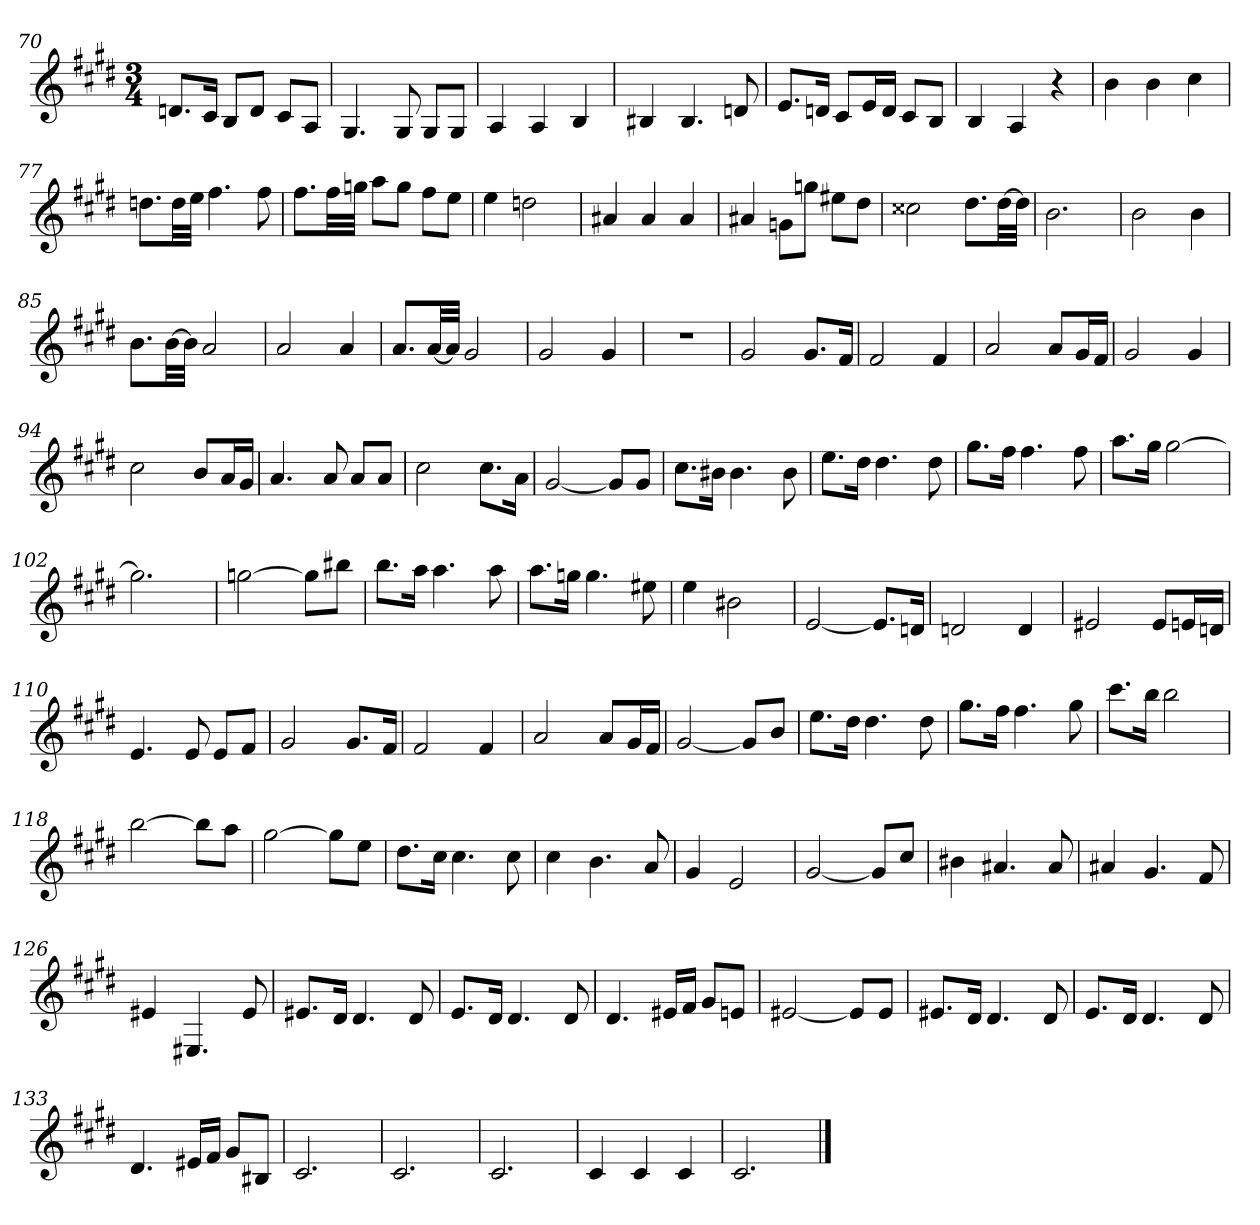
**kern
*part1
*staff1
*clefG2
*k[f#c#g#d#]
*E:
*M3/4
=70
8.dn/L
16c#/Jk
8B/L
8d/J
8c#/L
8A/J
=71
4.G#
8G#
8G#/L
8G#/J
=72
4A
4A
4B
=73
4B#X
4.B#
8dn
=74
8.e/L
16dn/Jk
8c#/L
16e/L
16d/JJ
8c#/L
8B/J
=75
4B
4A
4r
=76
4b
4b
4cc#
=77
8.ddn\L
32dd\LL
32ee\JJJ
4.ff#
8ff#
=78
8.ff#\L
32ff#\LL
32ggn\JJJ
8aa\L
8gg\J
8ff#\L
8ee\J
=79
4ee
2ddn
=80
4a#X
4a#
4a#
=81
4a#X
8gn\L
8ggn\J
8ee#X\L
8dd#\J
=82
2cc##X
8.dd#\L
[32dd#\LL
32dd#\JJJ]
=83
2.b
=84
2b
4b
=85
8.b\L
[32b\LL
32b\JJJ]
2a
=86
2a
4a
=87
8.a/L
[32a/LL
32a/JJJ]
2g#
=88
2g#
4g#
=89
2.r
=90
2g#
8.g#/L
16f#/Jk
=91
2f#
4f#
=92
2a
8a/L
16g#/L
16f#/JJ
=93
2g#
4g#
=94
2cc#
8b/L
16a/L
16g#/JJ
=95
4.a
8a
8a/L
8a/J
=96
2cc#
8.cc#\L
16a\Jk
=97
[2g#
8g#/L]
8g#/J
=98
8.cc#\L
16b#X\Jk
4.b#
8b#
=99
8.ee\L
16dd#\Jk
4.dd#
8dd#
=100
8.gg#\L
16ff#\Jk
4.ff#
8ff#
=101
8.aa\L
16gg#\Jk
[2gg#
=102
2.gg#]
=103
[2ggn
8gg\L]
8bb#X\J
=104
8.bb\L
16aa\Jk
4.aa
8aa
=105
8.aa\L
16ggn\Jk
4.gg
8ee#X
=106
4ee
2b#X
=107
[2e
8.e/L]
16dn/Jk
=108
2dn
4d
=109
2e#X
8e#/L
16en/L
16dn/JJ
=110
4.e
8e
8e/L
8f#/J
=111
2g#
8.g#/L
16f#/Jk
=112
2f#
4f#
=113
2a
8a/L
16g#/L
16f#/JJ
=114
[2g#
8g#/L]
8b/J
=115
8.ee\L
16dd#\Jk
4.dd#
8dd#
=116
8.gg#\L
16ff#\Jk
4.ff#
8gg#
=117
8.ccc#\L
16bb\Jk
2bb
=118
[2bb
8bb\L]
8aa\J
=119
[2gg#
8gg#\L]
8ee\J
=120
8.dd#\L
16cc#\Jk
4.cc#
8cc#
=121
4cc#
4.b
8a
=122
4g#
2e
=123
[2g#
8g#/L]
8cc#/J
=124
4b#X
4.a#X
8a#
=125
4a#X
4.g#
8f#
=126
4e#X
4.E#X
8e#
=127
8.e#X/L
16d#/Jk
4.d#
8d#
=128
8.e/L
16d#/Jk
4.d#
8d#
=129
4.d#
16e#X/LL
16f#/JJ
8g#/L
8en/J
=130
[2e#X
8e#/L]
8e#/J
=131
8.e#X/L
16d#/Jk
4.d#
8d#
=132
8.e/L
16d#/Jk
4.d#
8d#
=133
4.d#
16e#X/LL
16f#/JJ
8g#/L
8B#X/J
=134
2.c#
=135
2.c#
=136
2.c#
=137
4c#
4c#
4c#
=138
2.c#
==
*-
